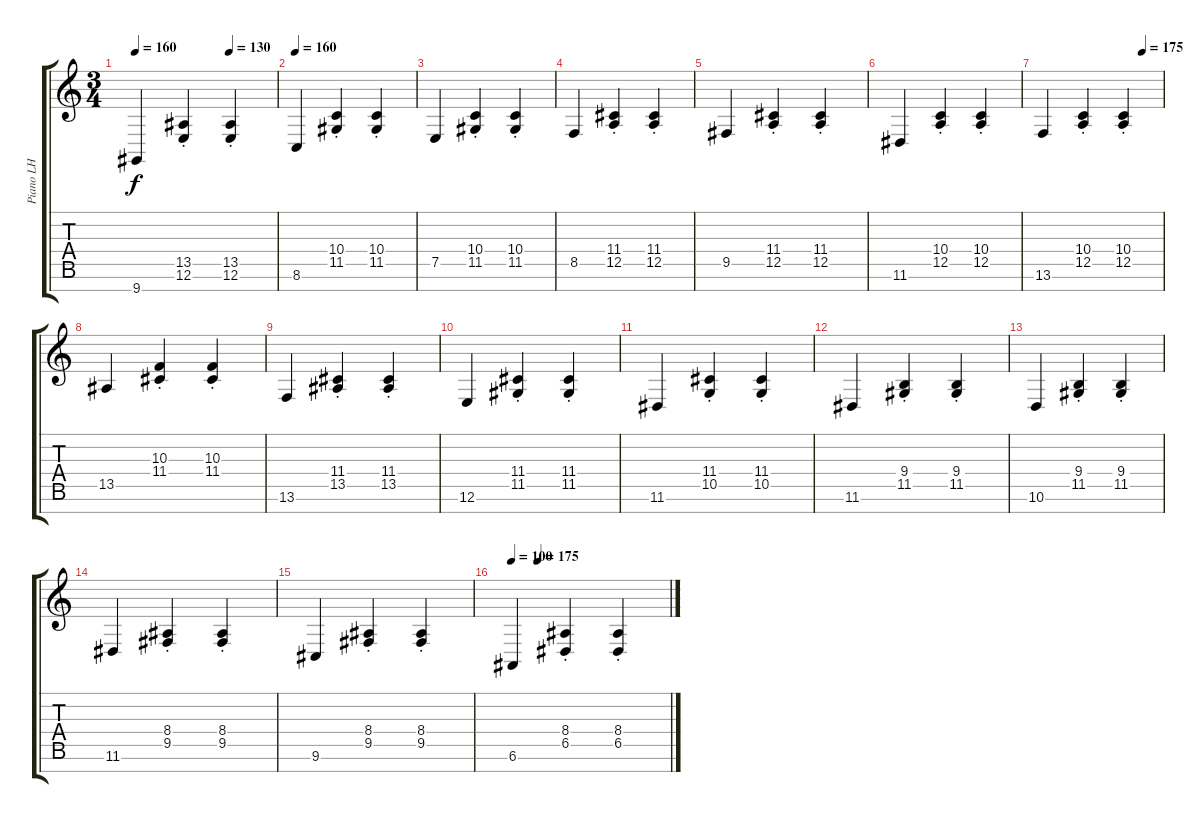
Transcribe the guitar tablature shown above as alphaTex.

\track ("Piano LH" "Piano LH") {instrument acousticgrandpiano}
\staff {score tabs}
\tuning (E4 B3 G3 D3 A2 E2 B1) {hide}
\ts (3 4)
\tempo 160
\tempo (130 0.6666666666666666)
\clef g2
\ks c
9.7.4{dy f} (13.5{st} 12.6{st}).4 (13.5{st} 12.6{st}).4 |
\tempo 160
8.6.4 (10.4{st} 11.5{st}).4 (10.4{st} 11.5{st}).4 |
7.5.4 (10.4{st} 11.5{st}).4 (10.4{st} 11.5{st}).4 |
8.5.4 (11.4{st} 12.5{st}).4 (11.4{st} 12.5{st}).4 |
9.5.4 (11.4{st} 12.5{st}).4 (11.4{st} 12.5{st}).4 |
11.6.4 (10.4{st} 12.5{st}).4 (10.4{st} 12.5{st}).4 |
\tempo (175 0.8333333333333334)
13.6.4 (10.4{st} 12.5{st}).4 (10.4{st} 12.5{st}).4 |
13.5.4 (10.3{st} 11.4{st}).4 (10.3{st} 11.4{st}).4 |
13.6.4 (11.4{st} 13.5{st}).4 (11.4{st} 13.5{st}).4 |
12.6.4 (11.4{st} 11.5{st}).4 (11.4{st} 11.5{st}).4 |
11.6.4 (11.4{st} 10.5{st}).4 (11.4{st} 10.5{st}).4 |
11.6.4 (9.4{st} 11.5{st}).4 (9.4{st} 11.5{st}).4 |
10.6.4 (9.4{st} 11.5{st}).4 (9.4{st} 11.5{st}).4 |
11.6.4 (8.4{st} 9.5{st}).4 (8.4{st} 9.5{st}).4 |
9.6.4 (8.4{st} 9.5{st}).4 (8.4{st} 9.5{st}).4 |
\tempo 100
\tempo (175 0.16666666666666666)
6.6.4 (8.4{st} 6.5{st}).4 (8.4{st} 6.5{st}).4
